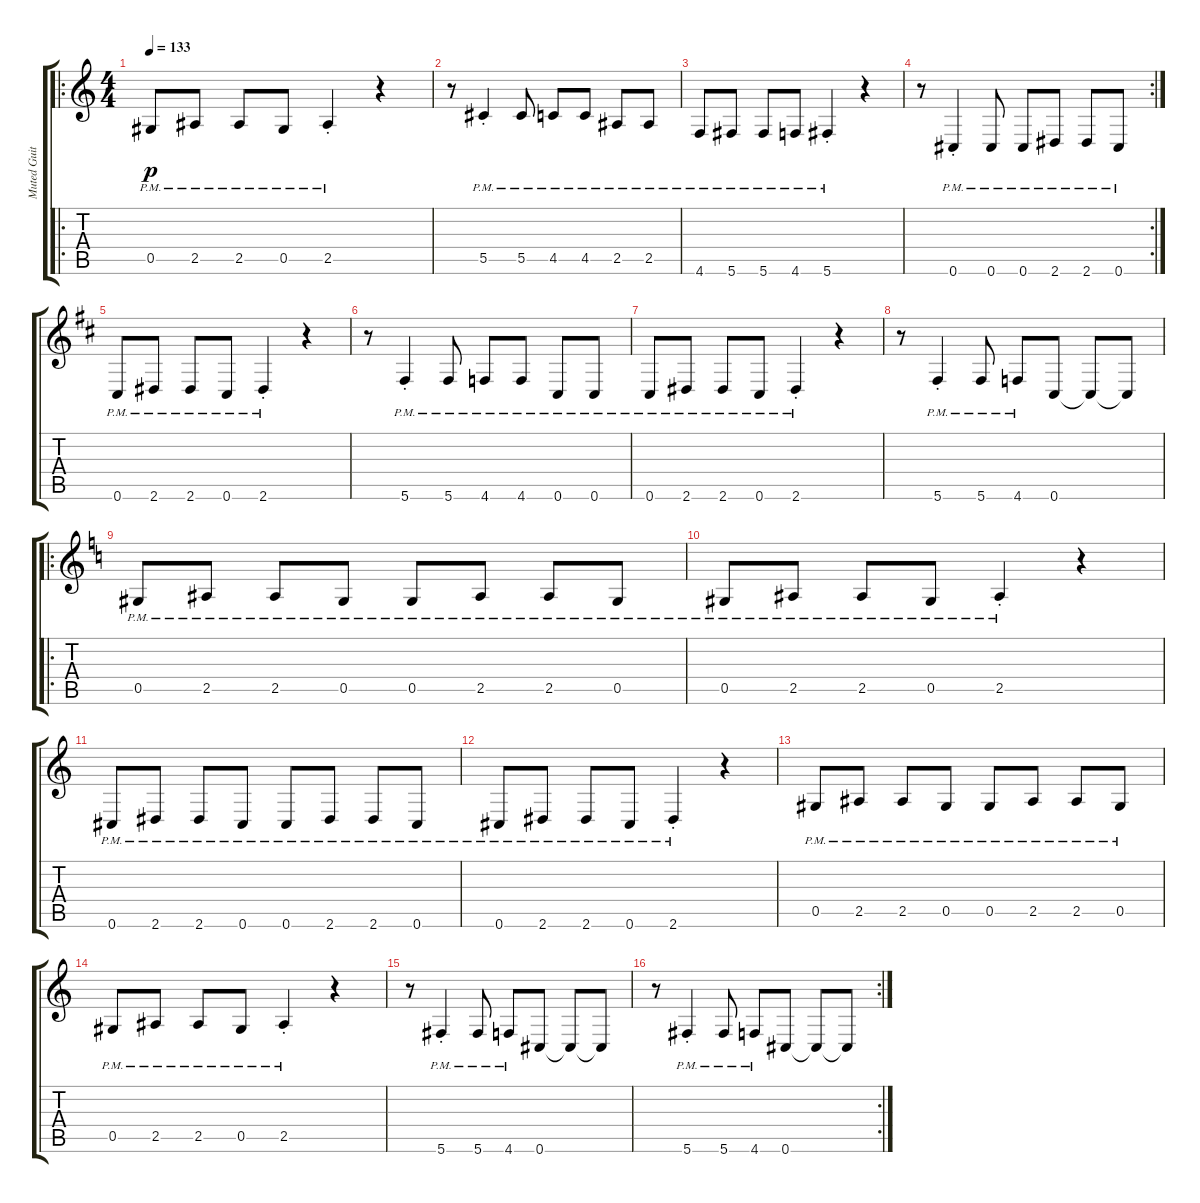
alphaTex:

\track ("Muted Guitar" "Muted Guit") {instrument electricguitarmuted}
\staff {score tabs}
\tuning (Eb4 Bb3 Gb3 Db3 Ab2 Db2) {hide}
\ro
\ts (4 4)
\tempo 133
\clef g2
\ks c
0.5{pm}.8{dy p} 2.5{pm}.8 2.5{pm}.8 0.5{pm}.8 2.5{pm st}.4 r.4 |
r.8 5.5{pm st}.4 5.5{pm}.8 4.5{pm}.8 4.5{pm}.8 2.5{pm}.8 2.5{pm}.8 |
4.6{pm}.8 5.6{pm}.8 5.6{pm}.8 4.6{pm}.8 5.6{pm st}.4 r.4 |
\rc 2
r.8 0.6{pm st}.4 0.6{pm}.8 0.6{pm}.8 2.6{pm}.8 2.6{pm}.8 0.6{pm}.8 |
\ks d
0.6{pm}.8 2.6{pm}.8 2.6{pm}.8 0.6{pm}.8 2.6{pm st}.4 r.4 |
r.8 5.6{pm st}.4 5.6{pm}.8 4.6{pm}.8 4.6{pm}.8 0.6{pm}.8 0.6{pm}.8 |
0.6{pm}.8 2.6{pm}.8 2.6{pm}.8 0.6{pm}.8 2.6{pm st}.4 r.4 |
r.8 5.6{pm st}.4 5.6{pm}.8 4.6{pm}.8 0.6.8 0.6{t}.8 0.6{t}.8 |
\ro
\ks c
0.5{pm}.8 2.5{pm}.8 2.5{pm}.8 0.5{pm}.8 0.5{pm}.8 2.5{pm}.8 2.5{pm}.8 0.5{pm}.8 |
0.5{pm}.8 2.5{pm}.8 2.5{pm}.8 0.5{pm}.8 2.5{pm st}.4 r.4 |
0.6{pm}.8 2.6{pm}.8 2.6{pm}.8 0.6{pm}.8 0.6{pm}.8 2.6{pm}.8 2.6{pm}.8 0.6{pm}.8 |
0.6{pm}.8 2.6{pm}.8 2.6{pm}.8 0.6{pm}.8 2.6{pm st}.4 r.4 |
0.5{pm}.8 2.5{pm}.8 2.5{pm}.8 0.5{pm}.8 0.5{pm}.8 2.5{pm}.8 2.5{pm}.8 0.5{pm}.8 |
0.5{pm}.8 2.5{pm}.8 2.5{pm}.8 0.5{pm}.8 2.5{pm st}.4 r.4 |
r.8 5.6{pm st}.4 5.6{pm}.8 4.6{pm}.8 0.6.8 0.6{t}.8 0.6{t}.8 |
\rc 2
r.8 5.6{pm st}.4 5.6{pm}.8 4.6{pm}.8 0.6.8 0.6{t}.8 0.6{t}.8
